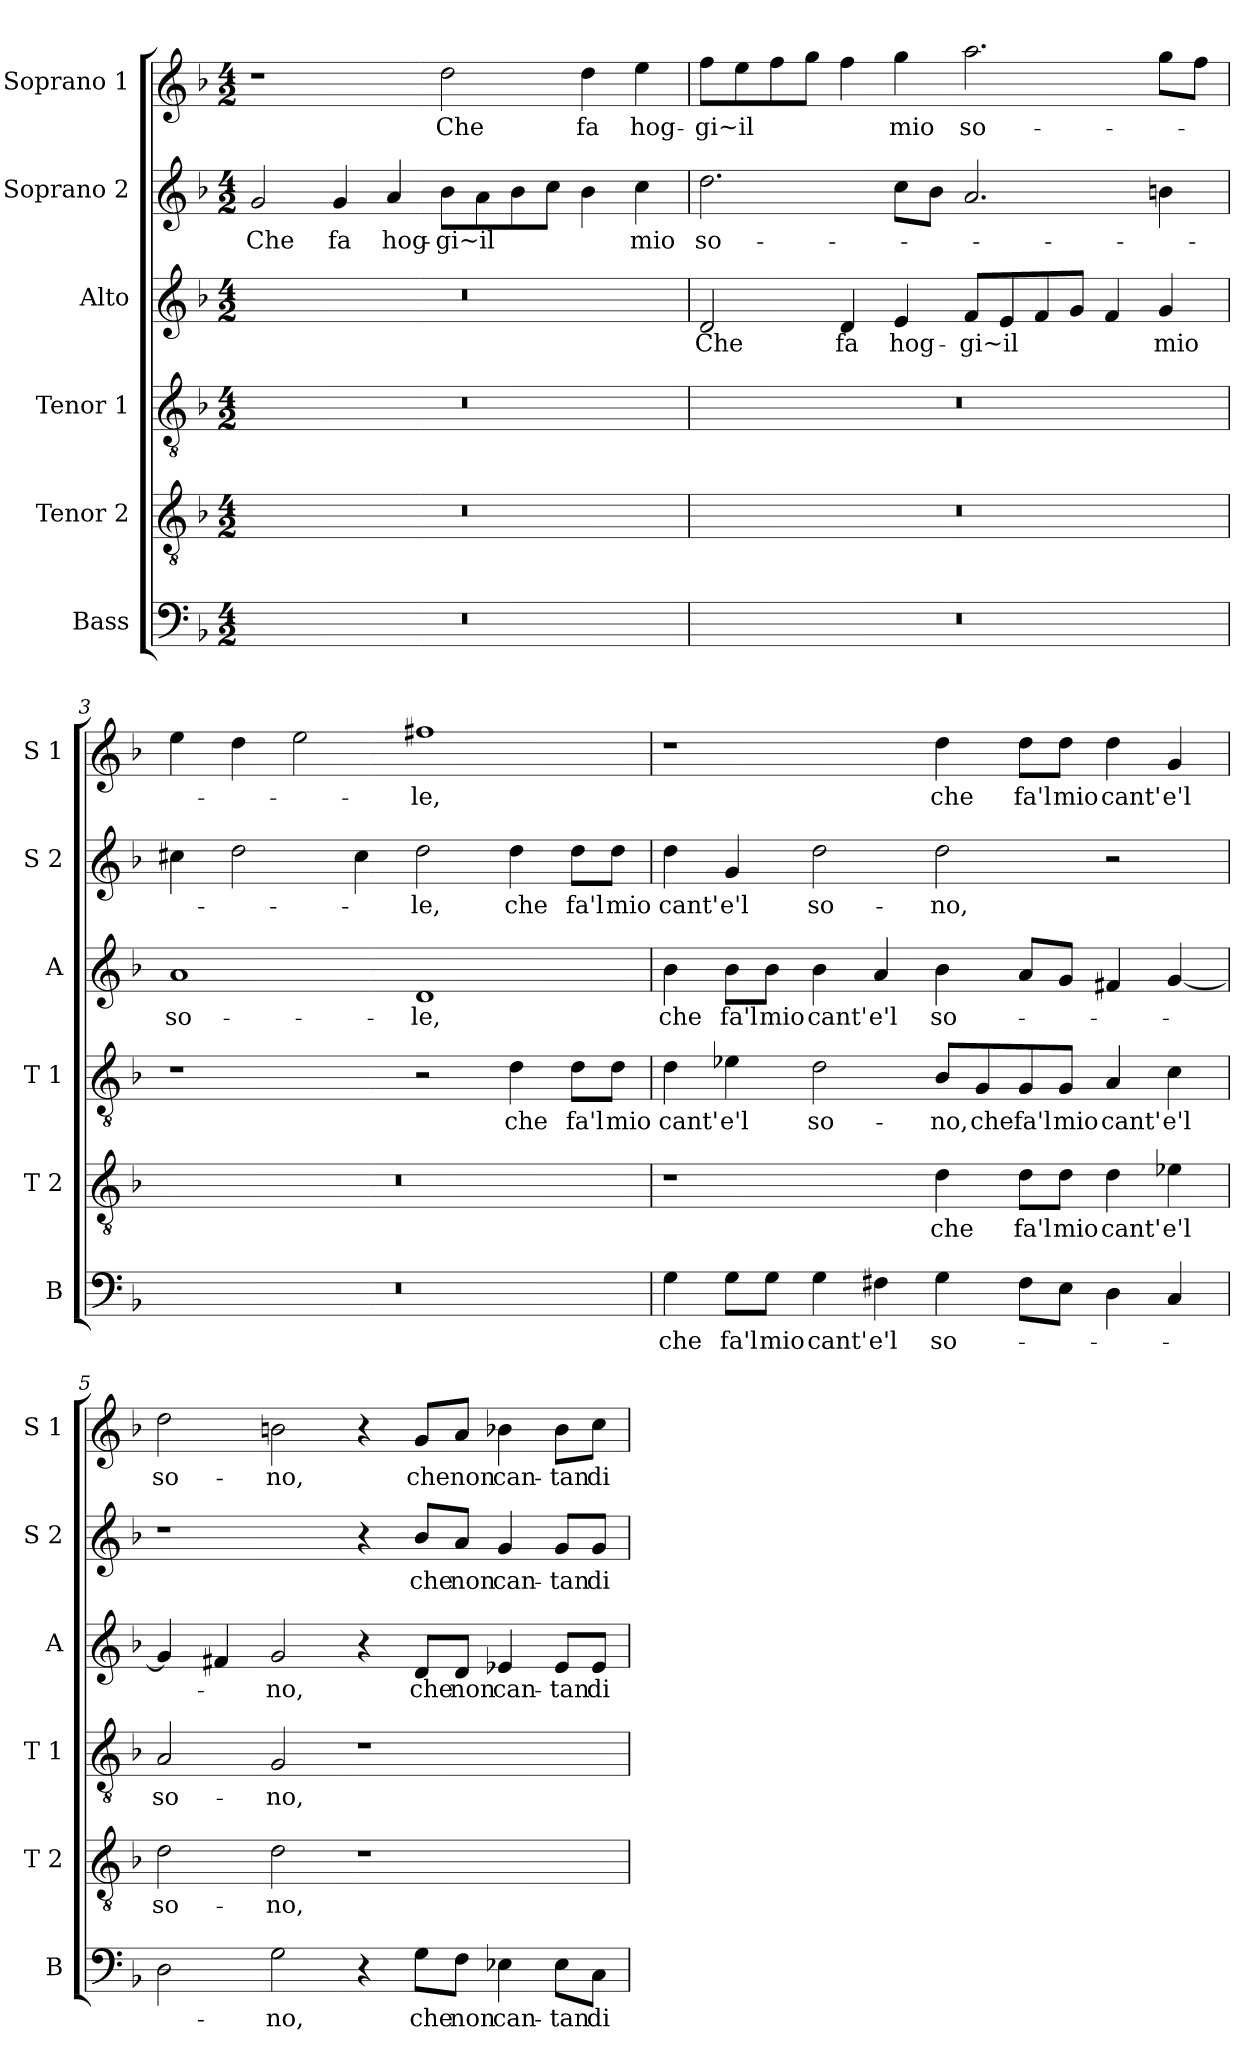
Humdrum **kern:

**kern	**text	**kern	**text	**kern	**text	**kern	**text	**kern	**text	**kern	**text
*part6	*part6	*part5	*part5	*part4	*part4	*part3	*part3	*part2	*part2	*part1	*part1
*staff6	*staff6	*staff5	*staff5	*staff4	*staff4	*staff3	*staff3	*staff2	*staff2	*staff1	*staff1
*I"Bass	*	*I"Tenor 2	*	*I"Tenor 1	*	*I"Alto	*	*I"Soprano 2	*	*I"Soprano 1	*
*I'B	*	*I'T 2	*	*I'T 1	*	*I'A	*	*I'S 2	*	*I'S 1	*
*clefF4	*	*clefGv2	*	*clefGv2	*	*clefG2	*	*clefG2	*	*clefG2	*
*k[b-]	*	*k[b-]	*	*k[b-]	*	*k[b-]	*	*k[b-]	*	*k[b-]	*
*F:	*	*F:	*	*F:	*	*F:	*	*F:	*	*F:	*
*M4/2	*	*M4/2	*	*M4/2	*	*M4/2	*	*M4/2	*	*M4/2	*
=1	=1	=1	=1	=1	=1	=1	=1	=1	=1	=1	=1
!	!	!	!	!	!	!	!	!	!LO:LY:b	!	!
0r	.	0r	.	0r	.	0r	.	2g/	Che	1r	.
!	!	!	!	!	!	!	!	!	!LO:LY:b	!	!
.	.	.	.	.	.	.	.	4g/	fa	.	.
!	!	!	!	!	!	!	!	!	!LO:LY:b	!	!
.	.	.	.	.	.	.	.	4a/	hog-	.	.
!	!	!	!	!	!	!	!	!	!LO:LY:b	!	!LO:LY:b
.	.	.	.	.	.	.	.	8b-\L	-gi~il	2dd\	Che
.	.	.	.	.	.	.	.	8a\	.	.	.
.	.	.	.	.	.	.	.	8b-\	.	.	.
.	.	.	.	.	.	.	.	8cc\J	.	.	.
!	!	!	!	!	!	!	!	!	!	!	!LO:LY:b
.	.	.	.	.	.	.	.	4b-\	.	4dd\	fa
!	!	!	!	!	!	!	!	!	!LO:LY:b	!	!LO:LY:b
.	.	.	.	.	.	.	.	4cc\	mio	4ee\	hog-
=2	=2	=2	=2	=2	=2	=2	=2	=2	=2	=2	=2
!	!	!	!	!	!	!	!LO:LY:b	!	!LO:LY:b	!	!LO:LY:b
0r	.	0r	.	0r	.	2d/	Che	2.dd\	so-	8ff\L	-gi~il
.	.	.	.	.	.	.	.	.	.	8ee\	.
.	.	.	.	.	.	.	.	.	.	8ff\	.
.	.	.	.	.	.	.	.	.	.	8gg\J	.
!	!	!	!	!	!	!	!LO:LY:b	!	!	!	!
.	.	.	.	.	.	4d/	fa	.	.	4ff\	.
!	!	!	!	!	!	!	!LO:LY:b	!	!	!	!LO:LY:b
.	.	.	.	.	.	4e/	hog-	8cc\L	.	4gg\	mio
.	.	.	.	.	.	.	.	8b-\J	.	.	.
!	!	!	!	!	!	!	!LO:LY:b	!	!	!	!LO:LY:b
.	.	.	.	.	.	8f/L	-gi~il	2.a/	.	2.aa\	so-
.	.	.	.	.	.	8e/	.	.	.	.	.
.	.	.	.	.	.	8f/	.	.	.	.	.
.	.	.	.	.	.	8g/J	.	.	.	.	.
.	.	.	.	.	.	4f/	.	.	.	.	.
!	!	!	!	!	!	!	!LO:LY:b	!	!	!	!
.	.	.	.	.	.	4g/	mio	4bn\	.	8gg\L	.
.	.	.	.	.	.	.	.	.	.	8ff\J	.
!!LO:LB:g=z
=3	=3	=3	=3	=3	=3	=3	=3	=3	=3	=3	=3
!	!	!	!	!	!	!	!LO:LY:b	!	!	!	!
0r	.	0r	.	1r	.	1a	so-	4cc#X\	.	4ee\	.
.	.	.	.	.	.	.	.	2dd\	.	4dd\	.
.	.	.	.	.	.	.	.	.	.	2ee\	.
.	.	.	.	.	.	.	.	4cc#\	.	.	.
!	!	!	!	!	!	!	!LO:LY:b	!	!LO:LY:b	!	!LO:LY:b
.	.	.	.	2r	.	1d	-le,	2dd\	-le,	1ff#X	-le,
!	!	!	!	!	!LO:LY:b	!	!	!	!LO:LY:b	!	!
.	.	.	.	4d\	che	.	.	4dd\	che	.	.
!	!	!	!	!	!LO:LY:b	!	!	!	!LO:LY:b	!	!
.	.	.	.	8d\L	fa'l	.	.	8dd\L	fa'l	.	.
!	!	!	!	!	!LO:LY:b	!	!	!	!LO:LY:b	!	!
.	.	.	.	8d\J	mio	.	.	8dd\J	mio	.	.
=4	=4	=4	=4	=4	=4	=4	=4	=4	=4	=4	=4
!	!LO:LY:b	!	!	!	!LO:LY:b	!	!LO:LY:b	!	!LO:LY:b	!	!
4G\	che	1r	.	4d\	cant'	4b-\	che	4dd\	cant'	1r	.
!	!LO:LY:b	!	!	!	!LO:LY:b	!	!LO:LY:b	!	!LO:LY:b	!	!
8G\L	fa'l	.	.	4e-X\	e'l	8b-\L	fa'l	4g/	e'l	.	.
!	!LO:LY:b	!	!	!	!	!	!LO:LY:b	!	!	!	!
8G\J	mio	.	.	.	.	8b-\J	mio	.	.	.	.
!	!LO:LY:b	!	!	!	!LO:LY:b	!	!LO:LY:b	!	!LO:LY:b	!	!
4G\	cant'	.	.	2d\	so-	4b-\	cant'	2dd\	so-	.	.
!	!LO:LY:b	!	!	!	!	!	!LO:LY:b	!	!	!	!
4F#X\	e'l	.	.	.	.	4a/	e'l	.	.	.	.
!	!LO:LY:b	!	!LO:LY:b	!	!LO:LY:b	!	!LO:LY:b	!	!LO:LY:b	!	!LO:LY:b
4G\	so-	4d\	che	8B-/L	-no,	4b-\	so-	2dd\	-no,	4dd\	che
!	!	!	!	!	!LO:LY:b	!	!	!	!	!	!
.	.	.	.	8G/	che	.	.	.	.	.	.
!	!	!	!LO:LY:b	!	!LO:LY:b	!	!	!	!	!	!LO:LY:b
8F#\L	.	8d\L	fa'l	8G/	fa'l	8a/L	.	.	.	8dd\L	fa'l
!	!	!	!LO:LY:b	!	!LO:LY:b	!	!	!	!	!	!LO:LY:b
8E\J	.	8d\J	mio	8G/J	mio	8g/J	.	.	.	8dd\J	mio
!	!	!	!LO:LY:b	!	!LO:LY:b	!	!	!	!	!	!LO:LY:b
4D\	.	4d\	cant'	4A/	cant'	4f#X/	.	2r	.	4dd\	cant'
!	!	!	!LO:LY:b	!	!LO:LY:b	!	!	!	!	!	!LO:LY:b
4C/	.	4e-X\	e'l	4c\	e'l	[4g/	.	.	.	4g/	e'l
!!LO:PB:g=z
=5	=5	=5	=5	=5	=5	=5	=5	=5	=5	=5	=5
!	!	!	!LO:LY:b	!	!LO:LY:b	!	!	!	!	!	!LO:LY:b
2D\	.	2d\	so-	2A/	so-	4g/]	.	1r	.	2dd\	so-
.	.	.	.	.	.	4f#X/	.	.	.	.	.
!	!LO:LY:b	!	!LO:LY:b	!	!LO:LY:b	!	!LO:LY:b	!	!	!	!LO:LY:b
2G\	-no,	2d\	-no,	2G/	-no,	2g/	-no,	.	.	2bn\	-no,
4r	.	1r	.	1r	.	4r	.	4r	.	4r	.
!	!LO:LY:b	!	!	!	!	!	!LO:LY:b	!	!LO:LY:b	!	!LO:LY:b
8G\L	che	.	.	.	.	8d/L	che	8b-/L	che	8g/L	che
!	!LO:LY:b	!	!	!	!	!	!LO:LY:b	!	!LO:LY:b	!	!LO:LY:b
8F\J	non	.	.	.	.	8d/J	non	8a/J	non	8a/J	non
!	!LO:LY:b	!	!	!	!	!	!LO:LY:b	!	!LO:LY:b	!	!LO:LY:b
4E-X\	can-	.	.	.	.	4e-X/	can-	4g/	can-	4b-X\	can-
!	!LO:LY:b	!	!	!	!	!	!LO:LY:b	!	!LO:LY:b	!	!LO:LY:b
8E-\L	-tan	.	.	.	.	8e-/L	-tan	8g/L	-tan	8b-\L	-tan
!	!LO:LY:b	!	!	!	!	!	!LO:LY:b	!	!LO:LY:b	!	!LO:LY:b
8C\J	di	.	.	.	.	8e-/J	di	8g/J	di	8cc\J	di
=	=	=	=	=	=	=	=	=	=	=	=
*-	*-	*-	*-	*-	*-	*-	*-	*-	*-	*-	*-
